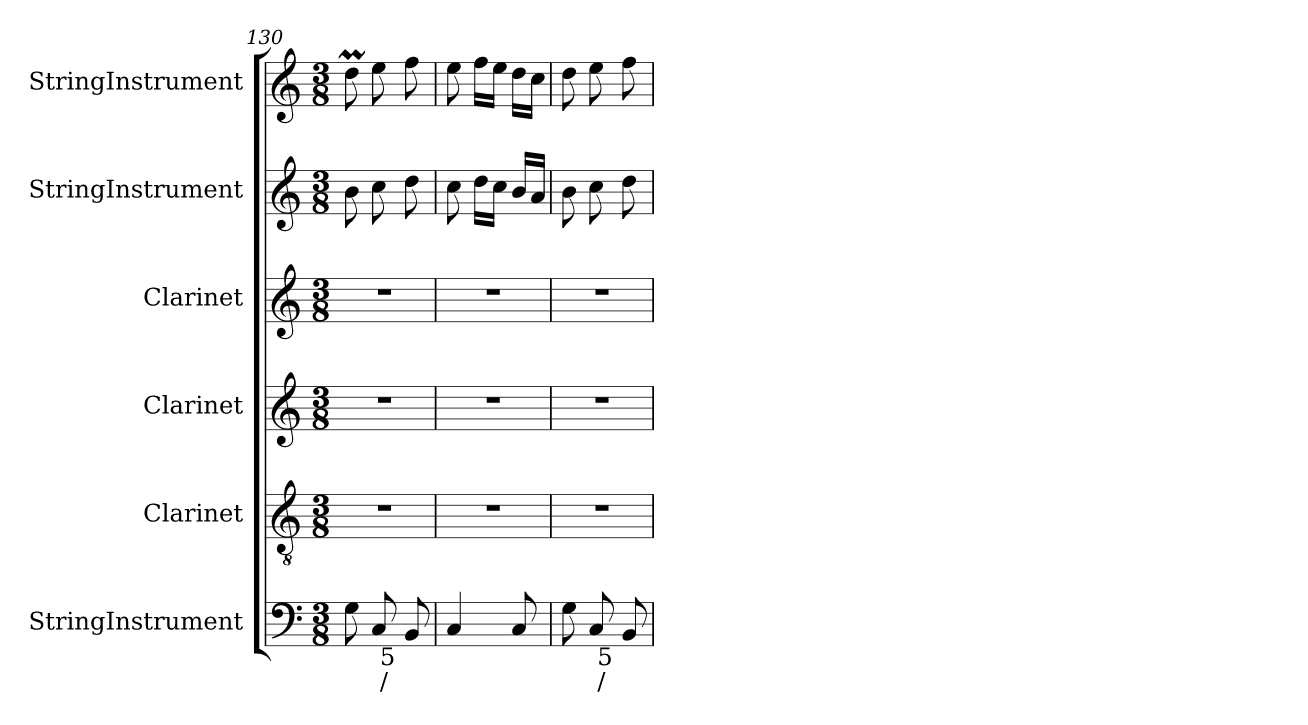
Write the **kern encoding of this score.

**kern	**kern	**kern	**kern	**kern	**kern
*part6	*part5	*part4	*part3	*part2	*part1
*staff6	*staff5	*staff4	*staff3	*staff2	*staff1
*I"StringInstrument	*I"Clarinet	*I"Clarinet	*I"Clarinet	*I"StringInstrument	*I"StringInstrument
*I'Str	*I'Cl	*I'Cl	*I'Cl	*I'Str	*I'Str
*clefF4	*clefGv2	*clefG2	*clefG2	*clefG2	*clefG2
*	*ITrd1c2	*ITrd1c2	*ITrd1c2	*	*
*k[]	*k[b-e-]	*k[b-e-]	*k[b-e-]	*k[]	*k[]
*C:	*B-:	*B-:	*B-:	*C:	*C:
*M3/8	*M3/8	*M3/8	*M3/8	*M3/8	*M3/8
=130	=130	=130	=130	=130	=130
*^	*	*	*	*	*
8G\	8ryy	4.r	4.r	4.r	8b\	8ddM\
8C/	64ryy	.	.	.	8cc\	8ee\
!	!LO:TX:b:t=5	!	!	!	!	!
!	!LO:TX:b:t=/	!	!	!	!	!
.	8...ryy	.	.	.	.	.
8BB/	.	.	.	.	8dd\	8ff\
*v	*v	*	*	*	*	*
=131	=131	=131	=131	=131	=131
4C/	4.r	4.r	4.r	8cc\	8ee\
.	.	.	.	16dd\LL	16ff\LL
.	.	.	.	16cc\JJ	16ee\JJ
8C/	.	.	.	16b/LL	16dd\LL
.	.	.	.	16a/JJ	16cc\JJ
=132	=132	=132	=132	=132	=132
*^	*	*	*	*	*
8G\	8ryy	4.r	4.r	4.r	8b\	8dd\
8C/	64ryy	.	.	.	8cc\	8ee\
!	!LO:TX:b:t=5	!	!	!	!	!
!	!LO:TX:b:t=/	!	!	!	!	!
.	8...ryy	.	.	.	.	.
8BB/	.	.	.	.	8dd\	8ff\
*v	*v	*	*	*	*	*
=	=	=	=	=	=
*-	*-	*-	*-	*-	*-
